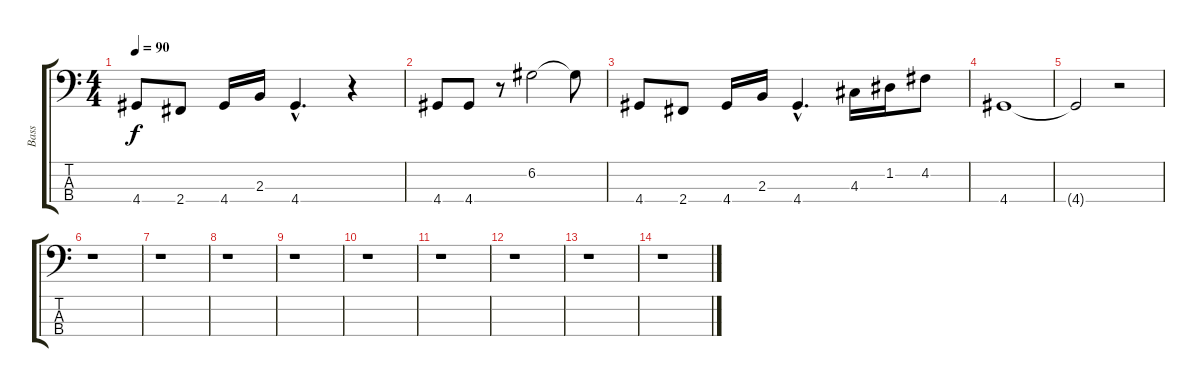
\track ("Bass" "Bass") {instrument electricbasspick}
\staff {score tabs}
\tuning (G2 D2 A1 E1) {hide}
\ts (4 4)
\tempo 90
\clef f4
\ks c
4.4.8{dy f} 2.4.8 4.4.16 2.3.16 4.4{hac}.4{d} r.4 |
4.4.8 4.4.8 r.8 6.2.2 6.2{t}.8 |
4.4.8 2.4.8 4.4.16 2.3.16 4.4{hac}.4{d} 4.3.16 1.2.16 4.2.8 |
4.4.1 |
4.4{t}.2 r.2 |
r.1 |
r.1 |
r.1 |
r.1 |
r.1 |
r.1 |
r.1 |
r.1 |
r.1
